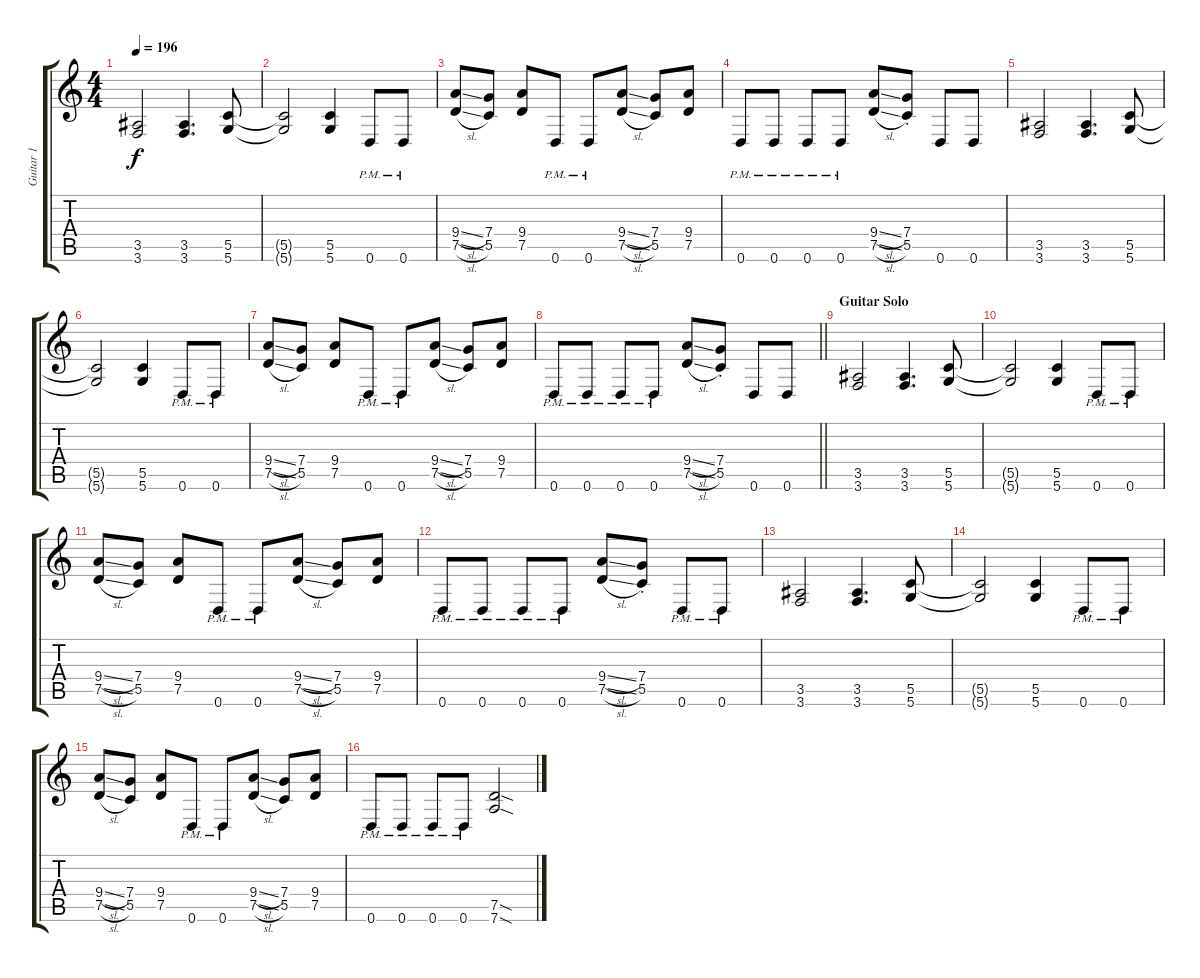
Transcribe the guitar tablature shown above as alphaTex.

\track ("Guitar 1" "Guitar 1") {instrument distortionguitar}
\staff {score tabs}
\tuning (D4 A3 F3 C3 G2 D2) {hide}
\ts (4 4)
\tempo 196
\clef g2
\ks c
(3.5 3.6).2{dy f volume 13 instrument distortionguitar} (3.5 3.6).4{d} (5.5 5.6).8 |
(5.5{t} 5.6{t}).2 (5.5 5.6).4 0.6{pm}.8 0.6{pm}.8 |
(9.4{sl} 7.5{sl}).8 (7.4 5.5).8 (9.4 7.5).8 0.6{pm}.8 0.6{pm}.8 (9.4{sl} 7.5{sl}).8 (7.4 5.5).8 (9.4 7.5).8 |
0.6{pm}.8 0.6{pm}.8 0.6{pm}.8 0.6{pm}.8 (9.4{sl} 7.5{sl}).8 (7.4{st} 5.5{st}).8 0.6.8 0.6.8 |
(3.5 3.6).2 (3.5 3.6).4{d} (5.5 5.6).8 |
(5.5{t} 5.6{t}).2 (5.5 5.6).4 0.6{pm}.8 0.6{pm}.8 |
(9.4{sl} 7.5{sl}).8 (7.4 5.5).8 (9.4 7.5).8 0.6{pm}.8 0.6{pm}.8 (9.4{sl} 7.5{sl}).8 (7.4 5.5).8 (9.4 7.5).8 |
\barLineRight lightlight
0.6{pm}.8 0.6{pm}.8 0.6{pm}.8 0.6{pm}.8 (9.4{sl} 7.5{sl}).8 (7.4{st} 5.5{st}).8 0.6.8 0.6.8 |
\section ("" "Guitar Solo")
(3.5 3.6).2 (3.5 3.6).4{d} (5.5 5.6).8 |
(5.5{t} 5.6{t}).2 (5.5 5.6).4 0.6{pm}.8 0.6{pm}.8 |
(9.4{sl} 7.5{sl}).8 (7.4 5.5).8 (9.4 7.5).8 0.6{pm}.8 0.6{pm}.8 (9.4{sl} 7.5{sl}).8 (7.4 5.5).8 (9.4 7.5).8 |
0.6{pm}.8 0.6{pm}.8 0.6{pm}.8 0.6{pm}.8 (9.4{sl} 7.5{sl}).8 (7.4{st} 5.5{st}).8 0.6{pm}.8 0.6{pm}.8 |
(3.5 3.6).2 (3.5 3.6).4{d} (5.5 5.6).8 |
(5.5{t} 5.6{t}).2 (5.5 5.6).4 0.6{pm}.8 0.6{pm}.8 |
(9.4{sl} 7.5{sl}).8 (7.4 5.5).8 (9.4 7.5).8 0.6{pm}.8 0.6{pm}.8 (9.4{sl} 7.5{sl}).8 (7.4 5.5).8 (9.4 7.5).8 |
0.6{pm}.8 0.6{pm}.8 0.6{pm}.8 0.6{pm}.8 (7.5{sod} 7.6{sod}).2
